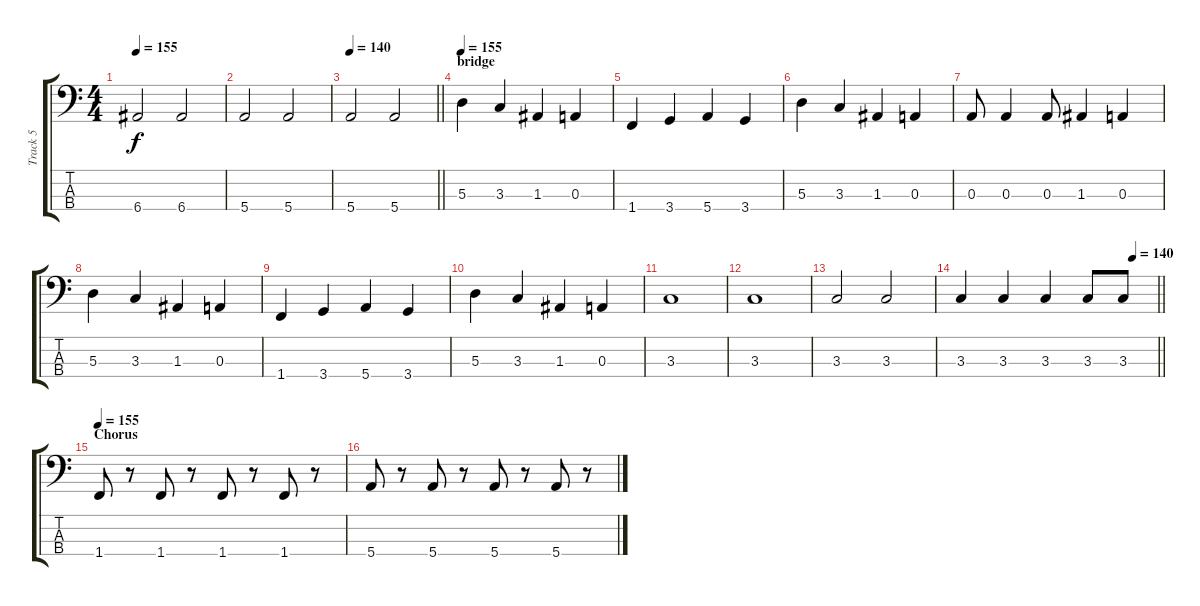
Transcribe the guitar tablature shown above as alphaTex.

\track ("Track 5" "Track 5") {instrument electricbassfinger}
\staff {score tabs}
\tuning (G2 D2 A1 E1) {hide}
\ts (4 4)
\tempo 155
\clef f4
\ks c
6.4.2{dy f} 6.4.2 |
5.4.2 5.4.2 |
\tempo 140
\barLineRight lightlight
5.4.2 5.4.2 |
\section ("" "bridge")
\tempo 155
5.3.4 3.3.4 1.3.4 0.3.4 |
1.4.4 3.4.4 5.4.4 3.4.4 |
5.3.4 3.3.4 1.3.4 0.3.4 |
0.3.8 0.3.4 0.3.8 1.3.4 0.3.4 |
5.3.4 3.3.4 1.3.4 0.3.4 |
1.4.4 3.4.4 5.4.4 3.4.4 |
5.3.4 3.3.4 1.3.4 0.3.4 |
3.3.1 |
3.3.1 |
3.3.2 3.3.2 |
\tempo (140 0.875)
\barLineRight lightlight
3.3.4 3.3.4 3.3.4 3.3.8 3.3.8 |
\section ("" "Chorus")
\tempo 155
1.4.8 r.8 1.4.8 r.8 1.4.8 r.8 1.4.8 r.8 |
5.4.8 r.8 5.4.8 r.8 5.4.8 r.8 5.4.8 r.8
